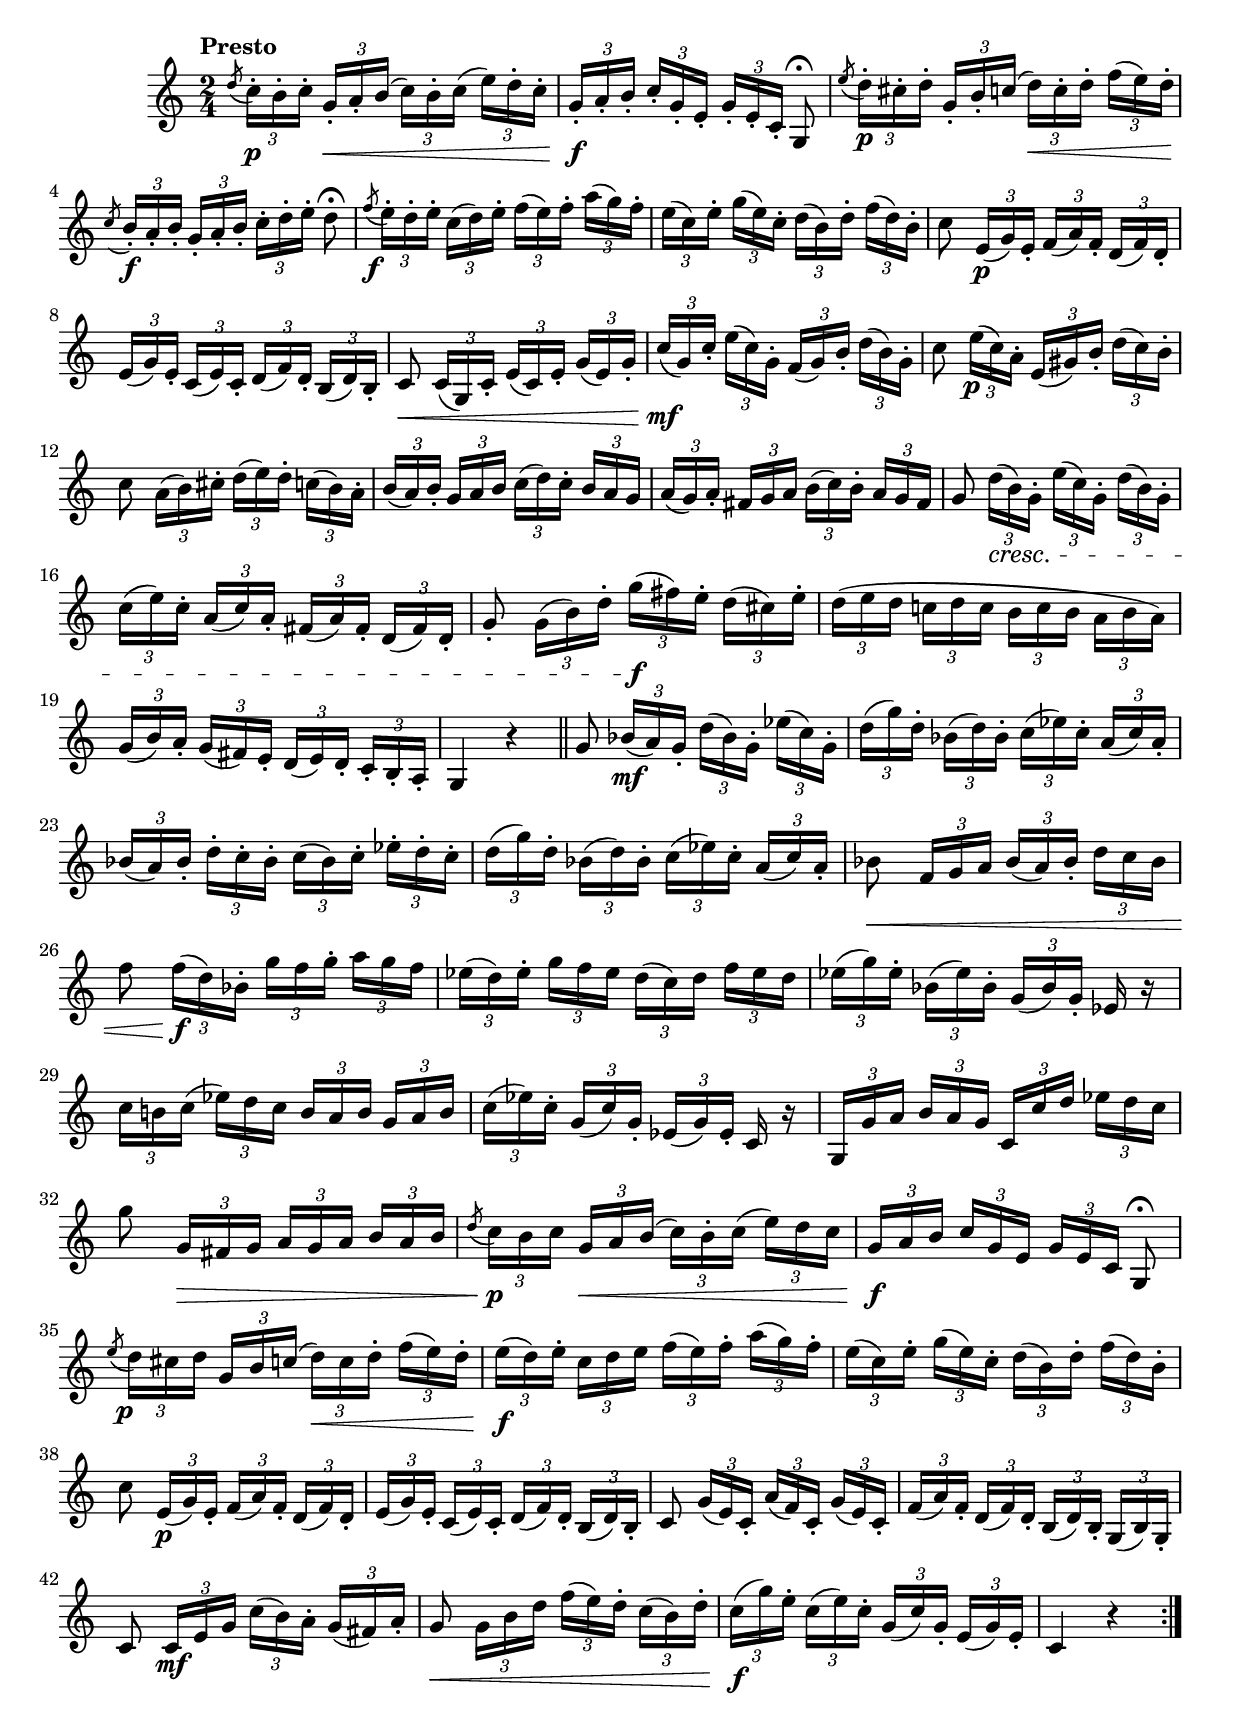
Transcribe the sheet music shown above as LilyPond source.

\version "2.24.0"

\include "settings.ily"

\removeWithTag \removed-tags

\relative {
  \language "english"

  \transposition f

  \tempo "Presto"

  \key c \major
  \time 2/4

  \set Timing.beamExceptions = \beamExceptions { \tuplet 3/2 8 { 16[ 16 16] 16[ 16 16] 16[ 16 16] 16[ 16 16] } }

  \repeat volta 2 {
    \acciaccatura d''8 \tuplet 3/2 8 { c16-. \p #(make-music 'CrescendoEvent 'span-direction START 'span-type 'text 'tweaks '((dash-period . -1))) b-. c-. g-. \< a-. b( c) b-. c( e) d-. c-.} |
    \tuplet 3/2 8 { g16-. \f a-. b-. c-. g-. e-. g-. e-. c-. } g8\fermata |
    \acciaccatura e''8 \tuplet 3/2 8 { d16-. \p c-sharp-. d-. g,-. b-. c( d) \< c-. d-. f( e) d-. } |
    \acciaccatura c8 \tuplet 3/2 8 { b16-. \f a-. b-. g-. a-. b-. c-. d-. e-. } d8\fermata |
    \acciaccatura f8 \tuplet 3/2 8 {
      e16-. \tweak X-offset #-1.5 \f d-. e-. c( d) e-. f( e) f-. a( \tag #'1st-edition { f) d } \tag #'gumpert { g) f } -. |
      e16( c) e-. g( e) c-. d( b) d-. f( d) b-. |
    }
    c8 \tuplet 3/2 8 { e,16( \p g) e-. f( a) f-. d( f) d-. } |
    \tuplet 3/2 8 { e16( g) e-. c( e) c-. d( f) d-. b( d) b-. } |
    c8 \< \tuplet 3/2 8 { c16( g) c-. e( c) e-. g( e) g-. } |
    \tuplet 3/2 8 { c16 \mf( g) c-. e( c) g-. f( g) b-. d( b) g-. } |
    c8 \tuplet 3/2 8 { e16( \tweak X-offset #-0.5 \p c) a-. e( g-sharp) b-. d( c) b-. } |
    c8 \tuplet 3/2 8 { a16( b) c-sharp-. d( e) d-. c( b) a-. } |
    \tuplet 3/2 8 {
      b16( a) b-. g a b c( d) c-. b a g |
      a16( g) a-. f-sharp g a b( c) b-. a g f-sharp |
    }
    g8 \tuplet 3/2 8 { d'16( \cresc b) g-. e'( c) g-. d'( b) g-. } |
    \tuplet 3/2 8 { c16( e) c-. a( c) a-. f-sharp( a) f-sharp-. d( f-sharp) d-. } |
    g8-. \tuplet 3/2 8 { g16( b) d-. g( \f f-sharp) e-. d( c-sharp) e-. } |
    \tuplet 3/2 8 {
      d16( e d c! d c b c b \stemDown a b a) \stemNeutral |
      g16( b) a-. g( f-sharp) e-. d( e) d-. c-. b-. a-. |
    }
    g4 r | \bar "||"

    g'8 \tuplet 3/2 8 { b-flat16( \mf a) g-. d'( b-flat) g-. \tweak NoteColumn.X-offset #0.5 e-flat'( c) g-. } |
    \tuplet 3/2 8 {
      d'16( g) d-. b-flat( d) b-flat-. c( e-flat) c-. a( c) a-. |
      b-flat16( a) b-flat-. d-. c-. b-flat-. c( b-flat) c-. e-flat-. d-. c-. |
      d16( g) d-. b-flat( d) b-flat-. c( e-flat) c-. a( c) a-. |
    }
    b-flat8 \< \tuplet 3/2 8 { f16 g a b-flat( a) b-flat-. d c b-flat } |
    f'8 \tuplet 3/2 8 { f16( \f d) b-flat-. g'-\tag #'non-gumpert ( f-\tag #'non-gumpert ) g-.
      \tag #'1st-edition { a-flat f d } \tag #'gumpert { a' g f }
    } |
    \tuplet 3/2 8 { e-flat16( d) e-flat-. g f e-flat d( c) d-\tag #'non-gumpert -. \tag #'1st-edition { b-flat c } \tag #'gumpert { f e-flat } d } |
    \tuplet 3/2 8 { e-flat16( g) e-flat-. b-flat( e-flat) b-flat-. g( b-flat) g-. } e-flat16 r |
    \tuplet 3/2 8 { c'16 b! c( e-flat) d c b a b g a b } |
    \tuplet 3/2 8 { c16( e-flat) c-. g( c) g-. e-flat( g) e-flat-. } c16 r |
    \tuplet 3/2 8 { g16 g' a b a g c, c' d e-flat d c } |
    g'8 \tuplet 3/2 8 { g,16 \> f-sharp g a g a b a b } |

    \acciaccatura d8
    <<
      {
        \tuplet 3/2 8 { c16 \p #(make-music 'CrescendoEvent 'span-direction START 'span-type 'text 'tweaks '((dash-period . -1))) b c g \< a b( c) b-. c( e) d c } |
        \tuplet 3/2 8 { g16 \f a b c g e g e c } g8\fermata |
      }
      \tag #'non-gumpert {
        \tuplet 3/2 8 { s16-. s-. s-. s-. s-. s s s s s s-. s-. } |
        \tuplet 3/2 8 { s16-. s-. s-. s-. s-. s-. s-. s-. s-. }
      }
    >>
    \acciaccatura e''8 \tuplet 3/2 8 {
      <<
        {
          d16 \tweak X-offset #-1 \p c-sharp d g, b c( d) \< c d-. f( e) d-. |
          e16( \f d) e-. c d e f( e) f-. a( g) f-. |
        }
        \tag #'non-gumpert {
          s16-. s-. s-. s-. s-. s s s-. s s s s |
          s16 s s s( s) s-.
        }
      >>
      e16( c) e-. g( e) c-. d( b) d-. f( d) b-. |
    }
    c8 \tuplet 3/2 8 { e,16( \p g) e-. f( a) f-. d( f) d-. } |
    \tuplet 3/2 8 { e16( g) e-. c( e) c-. d( f) d-. b( d) b-. } |
    c8 \tuplet 3/2 8 { g'16( e) c-. a'( f) c-. g'( e) c-. } |
    \tuplet 3/2 8 { f16( a) f-. d( f) d-. b( d) b-. g( b) g-. } |
    c8 \tuplet 3/2 8 { c16 \mf e g c( b) a-. g( f-sharp) a-. } |
    g8 \< \tuplet 3/2 8 { g16 b d f( e) d-. c( b) d-. } |
    \tuplet 3/2 8 { c16( \f g') e-. c( e) c-. g( c) g-. e( g) e-. } |
    c4 r |
  }
}
